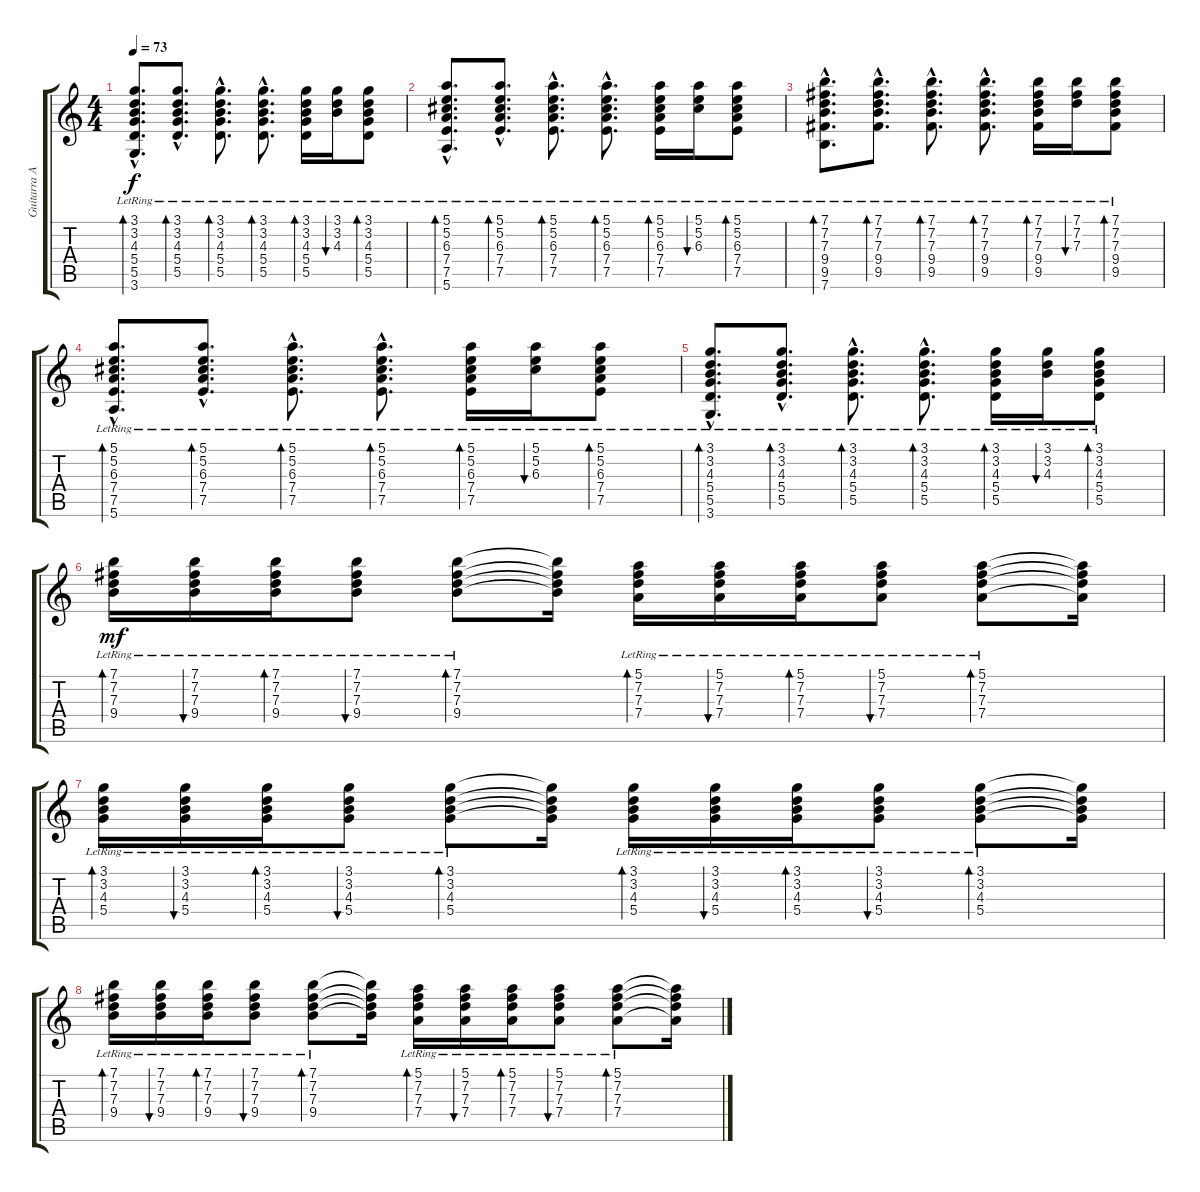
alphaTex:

\track ("Guitarra Acústica" "Guitarra A") {instrument acousticguitarsteel}
\staff {score tabs}
\tuning (E4 B3 G3 D3 A2 E2) {hide}
\ts (4 4)
\tempo 73
\clef g2
\ks c
(3.1{hac lr} 3.2{hac lr} 4.3{hac lr} 5.4{hac lr} 5.5{hac lr} 3.6{hac lr}).8{d bd 30 dy f} (3.1{hac lr} 3.2{hac lr} 4.3{hac lr} 5.4{hac lr} 5.5{hac lr}).8{d bd 30} (3.1{hac lr} 3.2{hac lr} 4.3{hac lr} 5.4{hac lr} 5.5{hac lr}).8{d bd 30} (3.1{hac lr} 3.2{hac lr} 4.3{hac lr} 5.4{hac lr} 5.5{hac lr}).8{d bd 30} (3.1{lr} 3.2{lr} 4.3{lr} 5.4{lr} 5.5{lr}).16{bd 30} (3.1{lr} 3.2{lr} 4.3{lr}).16{bu 30} (3.1{lr} 3.2{lr} 4.3{lr} 5.4{lr} 5.5{lr}).8{bd 30} |
(5.1{hac lr} 5.2{hac lr} 6.3{hac lr} 7.4{hac lr} 7.5{hac lr} 5.6{hac lr}).8{d bd 30} (5.1{hac lr} 5.2{hac lr} 6.3{hac lr} 7.4{hac lr} 7.5{hac lr}).8{d bd 30} (5.1{hac lr} 5.2{hac lr} 6.3{hac lr} 7.4{hac lr} 7.5{hac lr}).8{d bd 30} (5.1{hac lr} 5.2{hac lr} 6.3{hac lr} 7.4{hac lr} 7.5{hac lr}).8{d bd 30} (5.1{lr} 5.2{lr} 6.3{lr} 7.4{lr} 7.5{lr}).16{bd 30} (5.1{lr} 5.2{lr} 6.3{lr}).16{bu 30} (5.1{lr} 5.2{lr} 6.3{lr} 7.4{lr} 7.5{lr}).8{bd 30} |
(7.1{hac lr} 7.2{hac lr} 7.3{hac lr} 9.4{hac lr} 9.5{hac lr} 7.6{hac lr}).8{d bd 30} (7.1{hac lr} 7.2{hac lr} 7.3{hac lr} 9.4{hac lr} 9.5{hac lr}).8{d bd 30} (7.1{hac lr} 7.2{hac lr} 7.3{hac lr} 9.4{hac lr} 9.5{hac lr}).8{d bd 30} (7.1{hac lr} 7.2{hac lr} 7.3{hac lr} 9.4{hac lr} 9.5{hac lr}).8{d bd 30} (7.1{lr} 7.2{lr} 7.3{lr} 9.4{lr} 9.5{lr}).16{bd 30} (7.1{lr} 7.2{lr} 7.3{lr}).16{bu 30} (7.1{lr} 7.2{lr} 7.3{lr} 9.4{lr} 9.5{lr}).8{bd 30} |
(5.1{hac lr} 5.2{hac lr} 6.3{hac lr} 7.4{hac lr} 7.5{hac lr} 5.6{hac lr}).8{d bd 30} (5.1{hac lr} 5.2{hac lr} 6.3{hac lr} 7.4{hac lr} 7.5{hac lr}).8{d bd 30} (5.1{hac lr} 5.2{hac lr} 6.3{hac lr} 7.4{hac lr} 7.5{hac lr}).8{d bd 30} (5.1{hac lr} 5.2{hac lr} 6.3{hac lr} 7.4{hac lr} 7.5{hac lr}).8{d bd 30} (5.1{lr} 5.2{lr} 6.3{lr} 7.4{lr} 7.5{lr}).16{bd 30} (5.1{lr} 5.2{lr} 6.3{lr}).16{bu 30} (5.1{lr} 5.2{lr} 6.3{lr} 7.4{lr} 7.5{lr}).8{bd 30} |
(3.1{hac lr} 3.2{hac lr} 4.3{hac lr} 5.4{hac lr} 5.5{hac lr} 3.6{hac lr}).8{d bd 30} (3.1{hac lr} 3.2{hac lr} 4.3{hac lr} 5.4{hac lr} 5.5{hac lr}).8{d bd 30} (3.1{hac lr} 3.2{hac lr} 4.3{hac lr} 5.4{hac lr} 5.5{hac lr}).8{d bd 30} (3.1{hac lr} 3.2{hac lr} 4.3{hac lr} 5.4{hac lr} 5.5{hac lr}).8{d bd 30} (3.1{lr} 3.2{lr} 4.3{lr} 5.4{lr} 5.5{lr}).16{bd 30} (3.1{lr} 3.2{lr} 4.3{lr}).16{bu 30} (3.1{lr} 3.2{lr} 4.3{lr} 5.4{lr} 5.5{lr}).8{bd 30} |
(7.1{lr} 7.2{lr} 7.3{lr} 9.4{lr}).16{bd 30 dy mf} (7.1{lr} 7.2{lr} 7.3{lr} 9.4{lr}).16{bu 30} (7.1{lr} 7.2{lr} 7.3{lr} 9.4{lr}).16{bd 30} (7.1{lr} 7.2{lr} 7.3{lr} 9.4{lr}).8{bu 30} (7.1{lr} 7.2{lr} 7.3{lr} 9.4{lr}).8{bd 30} (7.1{t} 7.2{t} 7.3{t} 9.4{t}).16 (5.1{lr} 7.2{lr} 7.3{lr} 7.4{lr}).16{bd 30} (5.1{lr} 7.2{lr} 7.3{lr} 7.4{lr}).16{bu 30} (5.1{lr} 7.2{lr} 7.3{lr} 7.4{lr}).16{bd 30} (5.1{lr} 7.2{lr} 7.3{lr} 7.4{lr}).8{bu 30} (5.1{lr} 7.2{lr} 7.3{lr} 7.4{lr}).8{bd 30} (5.1{t} 7.2{t} 7.3{t} 7.4{t}).16 |
(3.1{lr} 3.2{lr} 4.3{lr} 5.4{lr}).16{bd 30} (3.1{lr} 3.2{lr} 4.3{lr} 5.4{lr}).16{bu 30} (3.1{lr} 3.2{lr} 4.3{lr} 5.4{lr}).16{bd 30} (3.1{lr} 3.2{lr} 4.3{lr} 5.4{lr}).8{bu 30} (3.1{lr} 3.2{lr} 4.3{lr} 5.4{lr}).8{bd 30} (3.1{t} 3.2{t} 4.3{t} 5.4{t}).16 (3.1{lr} 3.2{lr} 4.3{lr} 5.4{lr}).16{bd 30} (3.1{lr} 3.2{lr} 4.3{lr} 5.4{lr}).16{bu 30} (3.1{lr} 3.2{lr} 4.3{lr} 5.4{lr}).16{bd 30} (3.1{lr} 3.2{lr} 4.3{lr} 5.4{lr}).8{bu 30} (3.1{lr} 3.2{lr} 4.3{lr} 5.4{lr}).8{bd 30} (3.1{t} 3.2{t} 4.3{t} 5.4{t}).16 |
(7.1{lr} 7.2{lr} 7.3{lr} 9.4{lr}).16{bd 30} (7.1{lr} 7.2{lr} 7.3{lr} 9.4{lr}).16{bu 30} (7.1{lr} 7.2{lr} 7.3{lr} 9.4{lr}).16{bd 30} (7.1{lr} 7.2{lr} 7.3{lr} 9.4{lr}).8{bu 30} (7.1{lr} 7.2{lr} 7.3{lr} 9.4{lr}).8{bd 30} (7.1{t} 7.2{t} 7.3{t} 9.4{t}).16 (5.1{lr} 7.2{lr} 7.3{lr} 7.4{lr}).16{bd 30} (5.1{lr} 7.2{lr} 7.3{lr} 7.4{lr}).16{bu 30} (5.1{lr} 7.2{lr} 7.3{lr} 7.4{lr}).16{bd 30} (5.1{lr} 7.2{lr} 7.3{lr} 7.4{lr}).8{bu 30} (5.1{lr} 7.2{lr} 7.3{lr} 7.4{lr}).8{bd 30} (5.1{t} 7.2{t} 7.3{t} 7.4{t}).16
